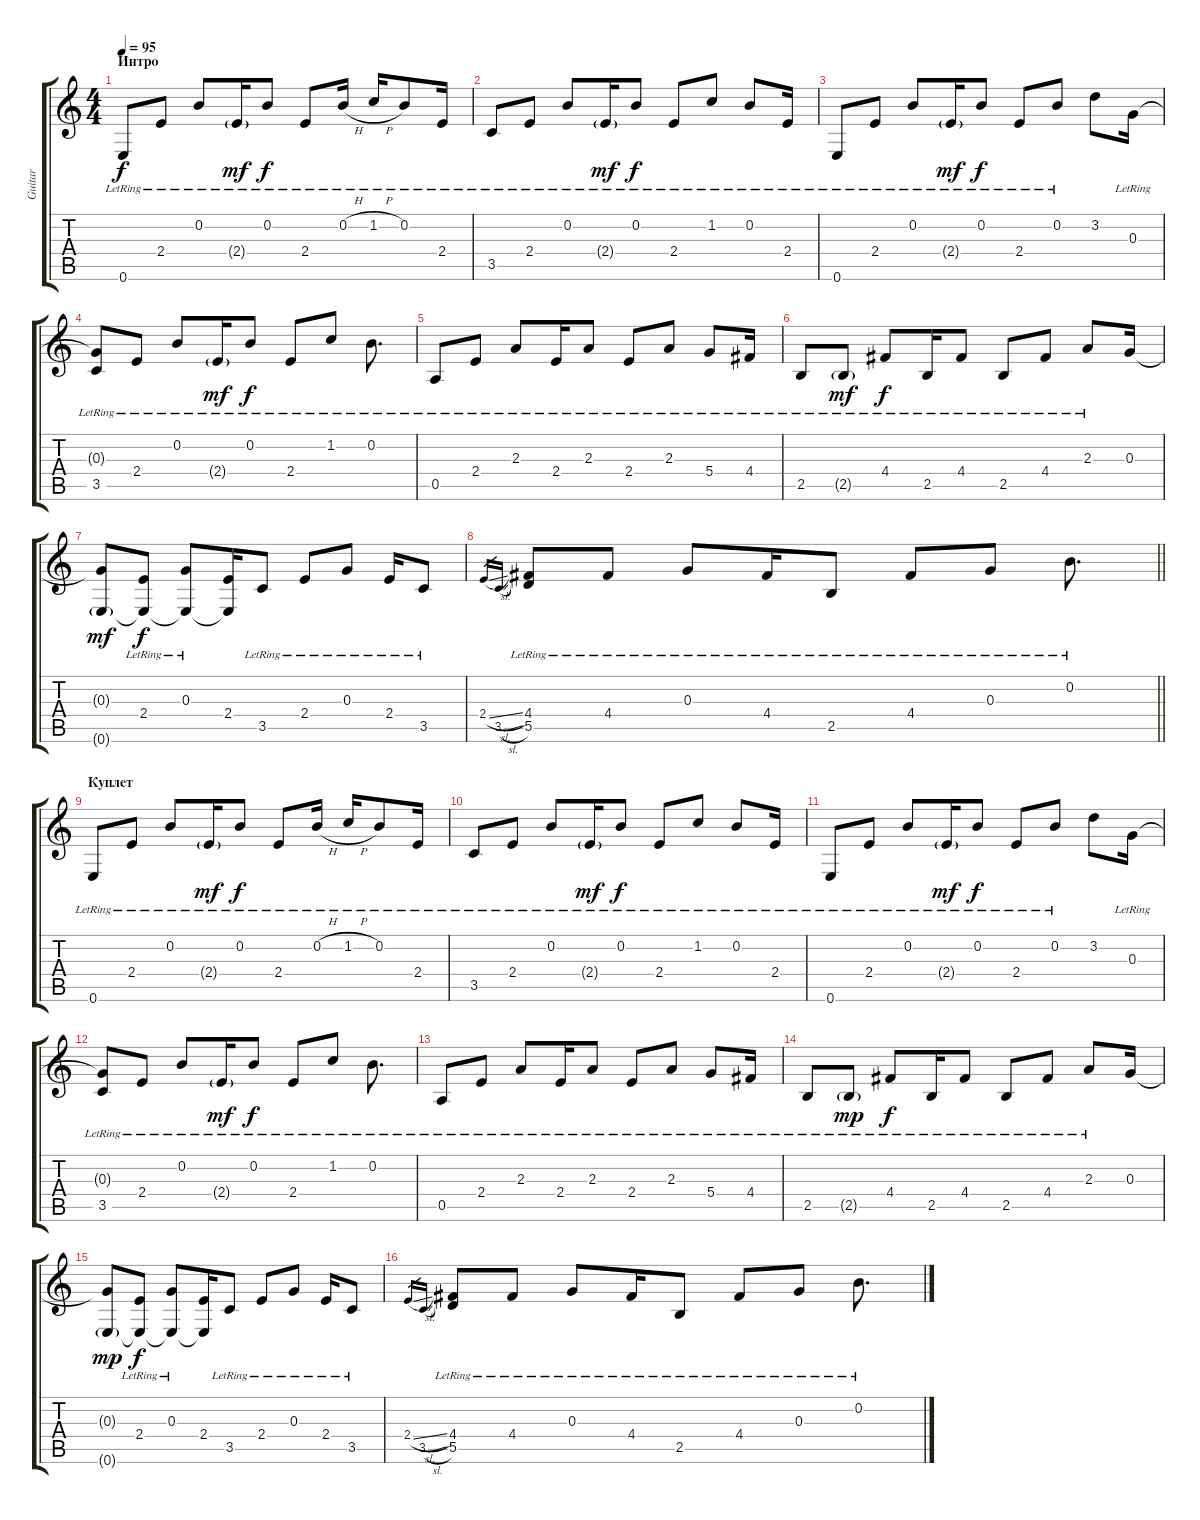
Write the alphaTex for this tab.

\track ("Guitar" "Guitar") {instrument electricguitarclean}
\staff {score tabs}
\tuning (E4 B3 G3 D3 A2 E2) {hide}
\ts (4 4)
\section ("" "Интро")
\tempo 95
\clef g2
\ks c
0.6{lr}.8{dy f instrument electricguitarclean} 2.4{lr}.8 0.2{lr}.8 2.4{g lr}.16{dy mf} 0.2{lr}.8{dy f} 2.4{lr}.8 0.2{h lr}.16 1.2{h lr}.16 0.2{lr}.8 2.4{lr}.16 |
3.5{lr}.8 2.4{lr}.8 0.2{lr}.8 2.4{g lr}.16{dy mf} 0.2{lr}.8{dy f} 2.4{lr}.8 1.2{lr}.8 0.2{lr}.8 2.4{lr}.16 |
0.6{lr}.8 2.4{lr}.8 0.2{lr}.8 2.4{g lr}.16{dy mf} 0.2{lr}.8{dy f} 2.4{lr}.8 0.2{lr}.8 3.2.8 0.3{lr}.16 |
(0.3{t} 3.5{lr}).8 2.4{lr}.8 0.2{lr}.8 2.4{g lr}.16{dy mf} 0.2{lr}.8{dy f} 2.4{lr}.8 1.2{lr}.8 0.2{lr}.8{d} |
0.5{lr}.8 2.4{lr}.8 2.3{lr}.8 2.4{lr}.16 2.3{lr}.8 2.4{lr}.8 2.3{lr}.8 5.4{lr}.8 4.4{lr}.16 |
2.5{lr}.8 2.5{g lr}.8{dy mf} 4.4{lr}.8{dy f} 2.5{lr}.16 4.4{lr}.8 2.5{lr}.8 4.4{lr}.8 2.3{lr}.8 0.3.16 |
(0.3{t} 0.6{g}).8{dy mf} (2.4{lr} 0.6{t}).8{dy f} (0.3{lr} 0.6{t}).8 (2.4 0.6{t}).16 3.5{lr}.8 2.4{lr}.8 0.3{lr}.8 2.4{lr}.16 3.5{lr}.8 |
\barLineRight lightlight
2.4{sl}.16{gr} 3.5{sl}.16{gr} (4.4{lr} 5.5{lr}).8 4.4{lr}.8 0.3{lr}.8 4.4{lr}.16 2.5{lr}.8 4.4{lr}.8 0.3{lr}.8 0.2{lr}.8{d} |
\section ("" "Куплет")
0.6{lr}.8 2.4{lr}.8 0.2{lr}.8 2.4{g lr}.16{dy mf} 0.2{lr}.8{dy f} 2.4{lr}.8 0.2{h lr}.16 1.2{h lr}.16 0.2{lr}.8 2.4{lr}.16 |
3.5{lr}.8 2.4{lr}.8 0.2{lr}.8 2.4{g lr}.16{dy mf} 0.2{lr}.8{dy f} 2.4{lr}.8 1.2{lr}.8 0.2{lr}.8 2.4{lr}.16 |
0.6{lr}.8 2.4{lr}.8 0.2{lr}.8 2.4{g lr}.16{dy mf} 0.2{lr}.8{dy f} 2.4{lr}.8 0.2{lr}.8 3.2.8 0.3{lr}.16 |
(0.3{t} 3.5{lr}).8 2.4{lr}.8 0.2{lr}.8 2.4{g lr}.16{dy mf} 0.2{lr}.8{dy f} 2.4{lr}.8 1.2{lr}.8 0.2{lr}.8{d} |
0.5{lr}.8 2.4{lr}.8 2.3{lr}.8 2.4{lr}.16 2.3{lr}.8 2.4{lr}.8 2.3{lr}.8 5.4{lr}.8 4.4{lr}.16 |
2.5{lr}.8 2.5{g lr}.8{dy mp} 4.4{lr}.8{dy f} 2.5{lr}.16 4.4{lr}.8 2.5{lr}.8 4.4{lr}.8 2.3{lr}.8 0.3.16 |
(0.3{t} 0.6{g}).8{dy mp} (2.4{lr} 0.6{t}).8{dy f} (0.3{lr} 0.6{t}).8 (2.4 0.6{t}).16 3.5{lr}.8 2.4{lr}.8 0.3{lr}.8 2.4{lr}.16 3.5{lr}.8 |
2.4{sl}.16{gr} 3.5{sl}.16{gr} (4.4{lr} 5.5{lr}).8 4.4{lr}.8 0.3{lr}.8 4.4{lr}.16 2.5{lr}.8 4.4{lr}.8 0.3{lr}.8 0.2{lr}.8{d}
